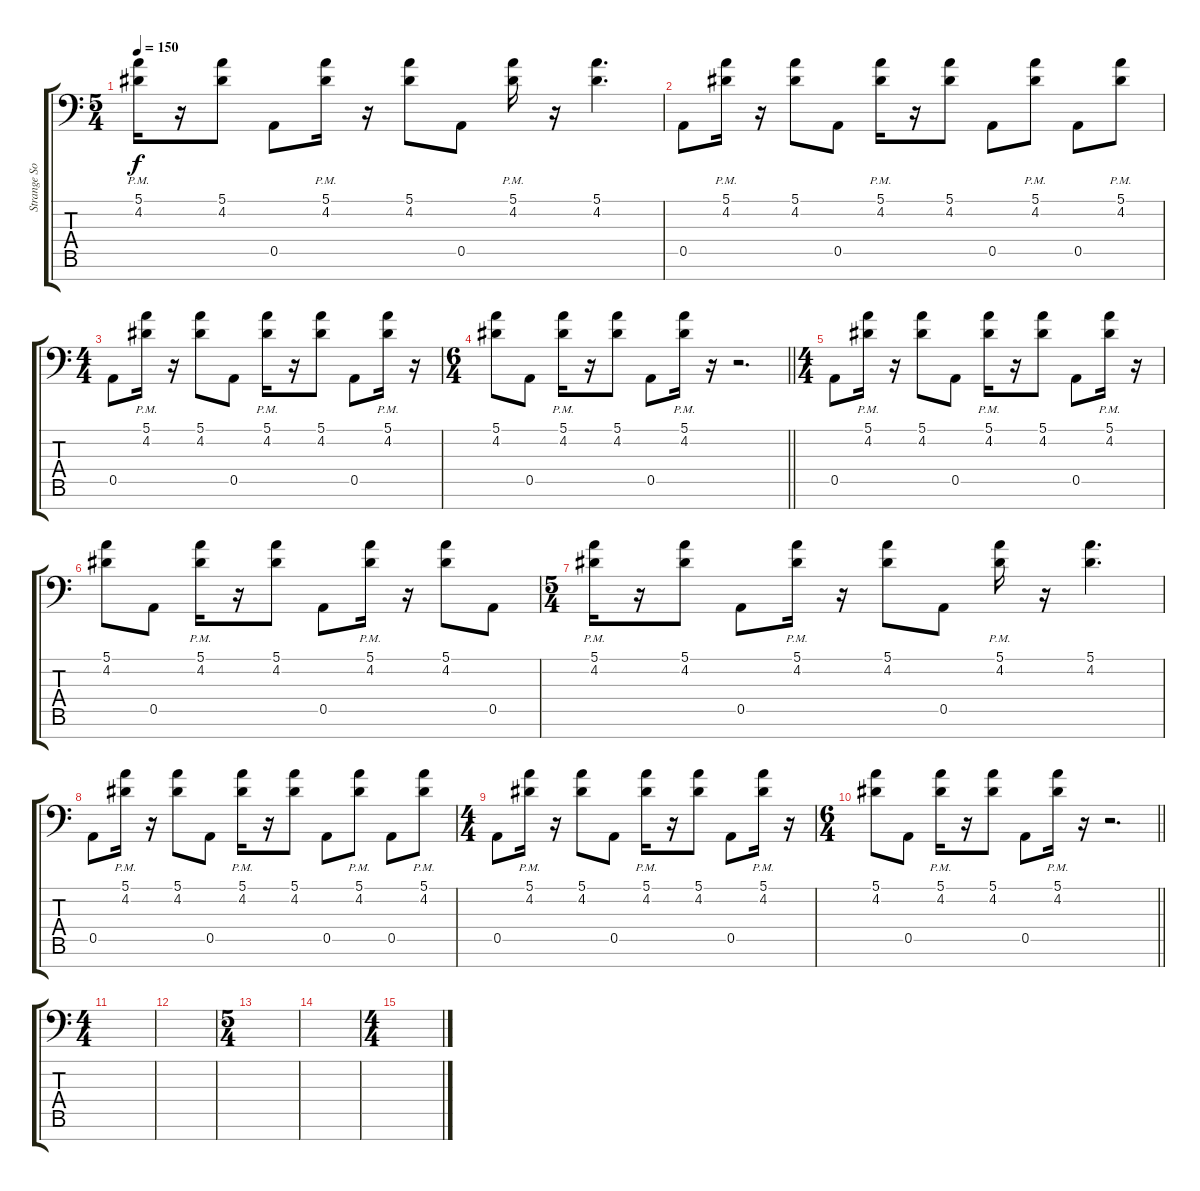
\track ("Strange Sound" "Strange So") {instrument lead1square}
\staff {score tabs}
\tuning (E4 B3 G3 D3 A2 E2 C-1) {hide}
\ts (5 4)
\tempo 150
\clef f4
\ks c
(5.1{pm} 4.2{pm}).16{dy f} r.16 (5.1 4.2).8 0.5.8 (5.1{pm} 4.2{pm}).16 r.16 (5.1 4.2).8 0.5.8 (5.1{pm} 4.2{pm}).16 r.16 (5.1 4.2).4{d} |
0.5.8 (5.1{pm} 4.2{pm}).16 r.16 (5.1 4.2).8 0.5.8 (5.1{pm} 4.2{pm}).16 r.16 (5.1 4.2).8 0.5.8 (5.1{pm} 4.2{pm}).8 0.5.8 (5.1{pm} 4.2{pm}).8 |
\ts (4 4)
0.5.8 (5.1{pm} 4.2{pm}).16 r.16 (5.1 4.2).8 0.5.8 (5.1{pm} 4.2{pm}).16 r.16 (5.1 4.2).8 0.5.8 (5.1{pm} 4.2{pm}).16 r.16 |
\ts (6 4)
\barLineRight lightlight
(5.1 4.2).8 0.5.8 (5.1{pm} 4.2{pm}).16 r.16 (5.1 4.2).8 0.5.8 (5.1{pm} 4.2{pm}).16 r.16 r.2{d} |
\ts (4 4)
0.5.8 (5.1{pm} 4.2{pm}).16 r.16 (5.1 4.2).8 0.5.8 (5.1{pm} 4.2{pm}).16 r.16 (5.1 4.2).8 0.5.8 (5.1{pm} 4.2{pm}).16 r.16 |
(5.1 4.2).8 0.5.8 (5.1{pm} 4.2{pm}).16 r.16 (5.1 4.2).8 0.5.8 (5.1{pm} 4.2{pm}).16 r.16 (5.1 4.2).8 0.5.8 |
\ts (5 4)
(5.1{pm} 4.2{pm}).16 r.16 (5.1 4.2).8 0.5.8 (5.1{pm} 4.2{pm}).16 r.16 (5.1 4.2).8 0.5.8 (5.1{pm} 4.2{pm}).16 r.16 (5.1 4.2).4{d} |
0.5.8 (5.1{pm} 4.2{pm}).16 r.16 (5.1 4.2).8 0.5.8 (5.1{pm} 4.2{pm}).16 r.16 (5.1 4.2).8 0.5.8 (5.1{pm} 4.2{pm}).8 0.5.8 (5.1{pm} 4.2{pm}).8 |
\ts (4 4)
0.5.8 (5.1{pm} 4.2{pm}).16 r.16 (5.1 4.2).8 0.5.8 (5.1{pm} 4.2{pm}).16 r.16 (5.1 4.2).8 0.5.8 (5.1{pm} 4.2{pm}).16 r.16 |
\ts (6 4)
\barLineRight lightlight
(5.1 4.2).8 0.5.8 (5.1{pm} 4.2{pm}).16 r.16 (5.1 4.2).8 0.5.8 (5.1{pm} 4.2{pm}).16 r.16 r.2{d} |
\ts (4 4)
|
|
\ts (5 4)
|
|
\ts (4 4)
